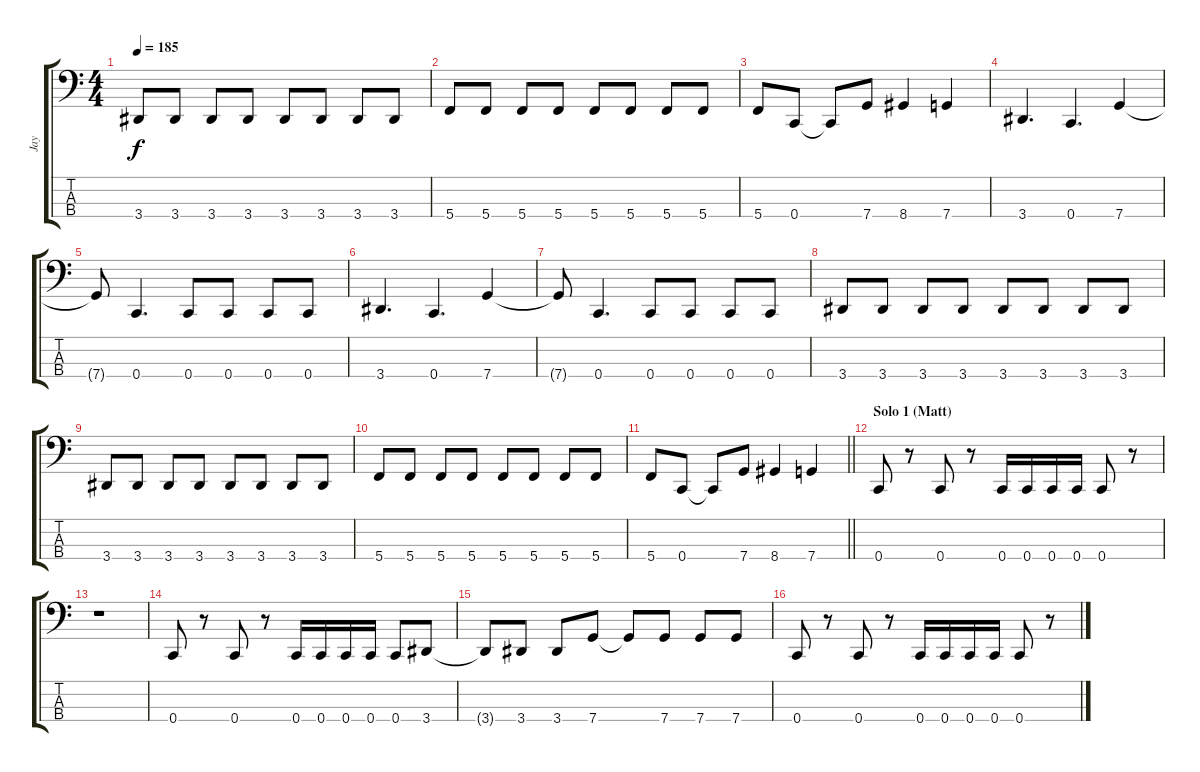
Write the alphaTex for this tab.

\track ("Jay" "Jay") {instrument electricbasspick}
\staff {score tabs}
\tuning (F2 C2 G1 C1) {hide}
\ts (4 4)
\tempo 185
\clef f4
\ks c
3.4.8{dy f} 3.4.8 3.4.8 3.4.8 3.4.8 3.4.8 3.4.8 3.4.8 |
5.4.8 5.4.8 5.4.8 5.4.8 5.4.8 5.4.8 5.4.8 5.4.8 |
5.4.8 0.4.8 0.4{t}.8 7.4.8 8.4.4 7.4.4 |
3.4.4{d} 0.4.4{d} 7.4.4 |
7.4{t}.8 0.4.4{d} 0.4.8 0.4.8 0.4.8 0.4.8 |
3.4.4{d} 0.4.4{d} 7.4.4 |
7.4{t}.8 0.4.4{d} 0.4.8 0.4.8 0.4.8 0.4.8 |
3.4.8 3.4.8 3.4.8 3.4.8 3.4.8 3.4.8 3.4.8 3.4.8 |
3.4.8 3.4.8 3.4.8 3.4.8 3.4.8 3.4.8 3.4.8 3.4.8 |
5.4.8 5.4.8 5.4.8 5.4.8 5.4.8 5.4.8 5.4.8 5.4.8 |
\barLineRight lightlight
5.4.8 0.4.8 0.4{t}.8 7.4.8 8.4.4 7.4.4 |
\section ("" "Solo 1 (Matt)")
0.4.8 r.8 0.4.8 r.8 0.4.16 0.4.16 0.4.16 0.4.16 0.4.8 r.8 |
r.1 |
0.4.8 r.8 0.4.8 r.8 0.4.16 0.4.16 0.4.16 0.4.16 0.4.8 3.4.8 |
3.4{t}.8 3.4.8 3.4.8 7.4.8 7.4{t}.8 7.4.8 7.4.8 7.4.8 |
0.4.8 r.8 0.4.8 r.8 0.4.16 0.4.16 0.4.16 0.4.16 0.4.8 r.8
